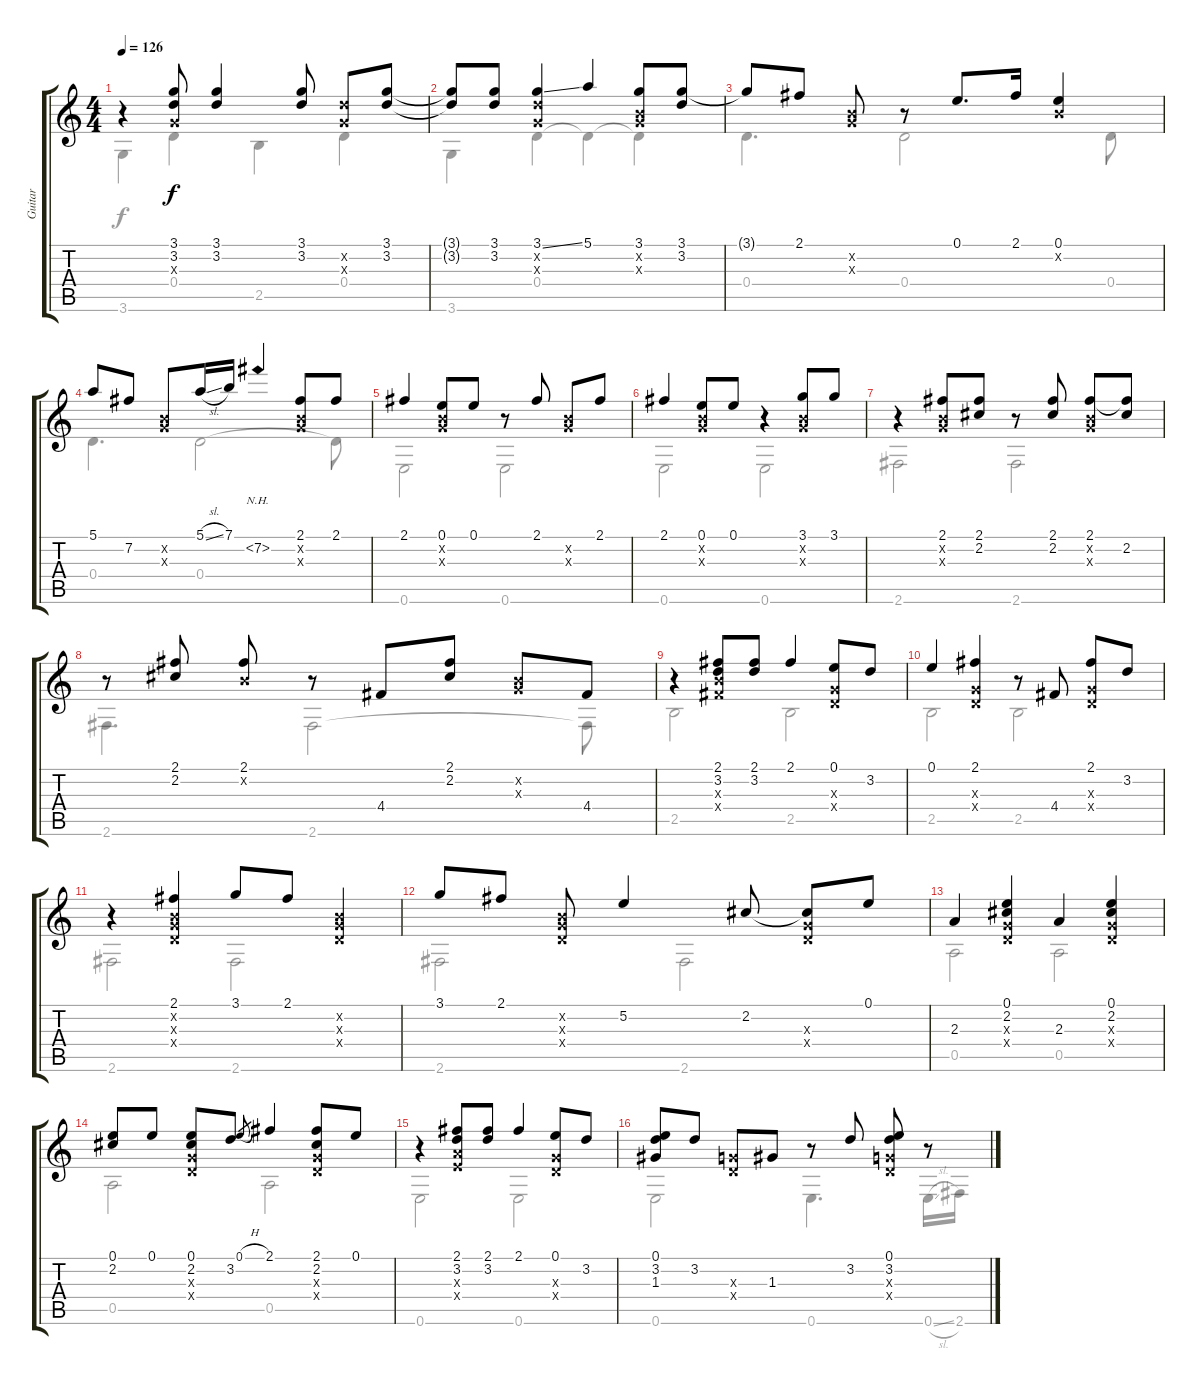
\track ("Guitar" "Guitar") {instrument acousticguitarsteel}
\staff {score tabs}
\tuning (E4 B3 G3 D3 A2 E2) {hide}
\voice
\ts (4 4)
\tempo 126
\clef g2
\ks c
r.4{dy f} (3.1 3.2 0.3{x}).8 (3.1 3.2).4 (3.1 3.2).8 (3.2{x} 0.3{x}).8 (3.1 3.2).8 |
(3.1{t} 3.2{t}).8 (3.1 3.2).8 (3.1{ss} 3.2{x} 0.3{x}).4 5.1.4 (3.1 0.2{x} 0.3{x}).8 (3.1 3.2).8 |
3.1{t}.8 2.1.8 (0.2{x} 0.3{x}).8 r.8 0.1.8{d} 2.1.16 (0.1 0.2{x}).4 |
5.1.8 7.2.8 (0.2{x} 0.3{x}).8 5.1{sl}.16 7.1.16 7.2{nh}.4 (2.1 0.2{x} 0.3{x}).8 2.1.8 |
2.1.4 (0.1 0.2{x} 0.3{x}).8 0.1.8 r.8 2.1.8 (0.2{x} 0.3{x}).8 2.1.8 |
2.1.4 (0.1 0.2{x} 0.3{x}).8 0.1.8 r.4 (3.1 0.2{x} 0.3{x}).8 3.1.8 |
r.4 (2.1 0.2{x} 0.3{x}).8 (2.1 2.2).8 r.8 (2.1 2.2).8 (2.1 0.2{x} 0.3{x}).8 (2.1{t} 2.2).8 |
r.8 (2.1 2.2).8 (2.1 0.2{x}).8 r.8 4.4.8 (2.1 2.2).8 (0.2{x} 0.3{x}).8 4.4.8 |
r.4 (2.1 3.2 4.3{x} 4.4{x}).8 (2.1 3.2).8 2.1.4 (0.1 0.3{x} 0.4{x}).8 3.2.8 |
0.1.4 (2.1 0.3{x} 0.4{x}).4 r.8 4.4.8 (2.1 0.3{x} 0.4{x}).8 3.2.8 |
r.4 (2.1 0.2{x} 0.3{x} 0.4{x}).4 3.1.8 2.1.8 (0.2{x} 0.3{x} 0.4{x}).4 |
3.1.8 2.1.8 (0.2{x} 0.3{x} 0.4{x}).8 5.2.4 2.2.8 (2.2{t} 0.3{x} 0.4{x}).8 0.1.8 |
2.3.4 (0.1 2.2 0.3{x} 0.4{x}).4 2.3.4 (0.1 2.2 0.3{x} 0.4{x}).4 |
(0.1 2.2).8 0.1.8 (0.1 2.2 0.3{x} 0.4{x}).8 3.2.8 0.1{h}.8{gr} 2.1.4 (2.1 2.2 0.3{x} 0.4{x}).8 0.1.8 |
r.4 (2.1 3.2 2.3{x} 2.4{x}).8 (2.1 3.2).8 2.1.4 (0.1 0.3{x} 0.4{x}).8 3.2.8 |
(0.1 3.2 1.3).8 3.2.8 (0.3{x} 0.4{x}).8 1.3.8 r.8 3.2.8 (0.1 3.2 0.3{x} 0.4{x}).8 r.8
\voice
\clef g2
\ottava regular
\simile none
\ks c
3.6{t}.4{dy f} 0.4.4 2.5.4 0.4.4 |
3.6.4 0.4.4 0.4{t}.4 0.4{t}.4 |
0.4.4{d} 0.4.2 0.4.8 |
0.4.4{d} 0.4.2 0.4{t}.8 |
0.6.2 0.6.2 |
0.6.2 0.6.2 |
2.6.2 2.6.2 |
2.6.4{d} 2.6.2 2.6{t}.8 |
2.5.2 2.5.2 |
2.5.2 2.5.2 |
2.6.2 2.6.2 |
2.6.2 2.6.2 |
0.5.2 0.5.2 |
0.5.2 0.5.2 |
0.6.2 0.6.2 |
0.6.2 0.6.4{d} 0.6{sl}.16 2.6.16
